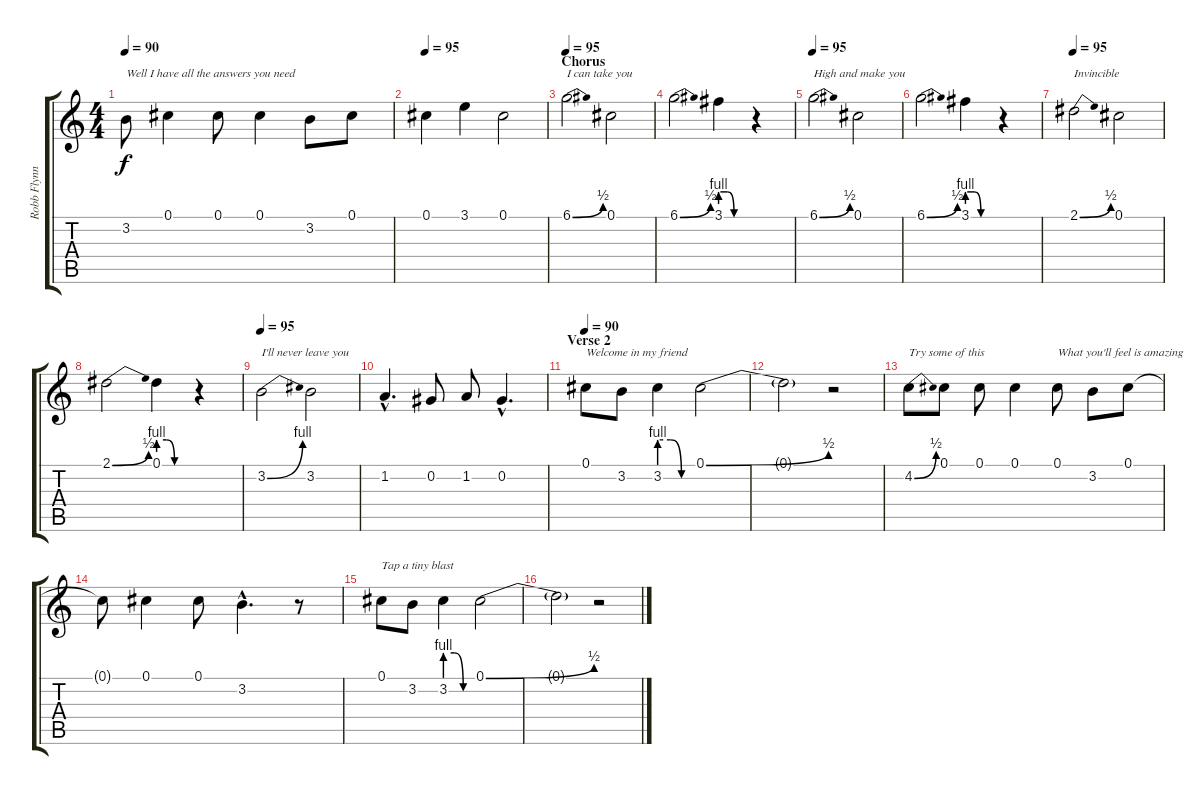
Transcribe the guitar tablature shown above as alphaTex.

\track ("Robb Flynn - Vocals" "Robb Flynn") {instrument distortionguitar}
\staff {score tabs}
\tuning (Db4 Ab3 E3 B2 Gb2 B1) {hide}
\ts (4 4)
\tempo 90
\clef g2
\ks c
3.2.8{txt "Well I have all the answers you need" dy f} 0.1.4 0.1.8 0.1.4 3.2.8 0.1.8 |
\tempo 95
0.1.4 3.1.4 0.1.2 |
\section ("" "Chorus")
\tempo 95
6.1{be (bend 0 0 60 2)}.2{txt "I can take you" volume 16 balance 8 instrument overdrivenguitar} 0.1.2 |
6.1{be (bend 0 0 60 2)}.2 3.1{be (custom 0 4 15 4 30 0 60 0)}.4 r.4 |
\tempo 95
6.1{be (bend 0 0 60 2)}.2{txt "High and make you"} 0.1.2 |
6.1{be (bend 0 0 60 2)}.2 3.1{be (custom 0 4 15 4 30 0 60 0)}.4 r.4 |
\tempo 95
2.1{be (bend 0 0 60 2)}.2{txt "Invincible"} 0.1.2 |
2.1{be (bend 0 0 60 2)}.2 0.1{be (custom 0 4 15 4 30 0 60 0)}.4 r.4 |
\tempo 95
3.2{be (bend 0 0 60 4)}.2{txt "I'll never leave you"} 3.2.2 |
1.2{hac}.4{d} 0.2.8 1.2.8 0.2{hac}.4{d} |
\section ("" "Verse 2")
\tempo 90
0.1.8{txt "Welcome in my friend" instrument stringensemble1} 3.2.8 3.2{be (custom 0 4 20 4 40 0 60 0)}.4 0.1{be (bend 0 0 60 2)}.2 |
0.1{t}.2 r.2 |
4.2{be (bend 0 0 60 2)}.8{txt "Try some of this"} 0.1.8 0.1.8 0.1.4 0.1.8{txt "What you'll feel is amazing"} 3.2.8 0.1.8 |
0.1{t}.8 0.1.4 0.1.8 3.2{hac}.4{d} r.8 |
0.1.8{txt "Tap a tiny blast"} 3.2.8 3.2{be (custom 0 4 20 4 40 0 60 0)}.4 0.1{be (bend 0 0 60 2)}.2 |
0.1{t}.2 r.2
